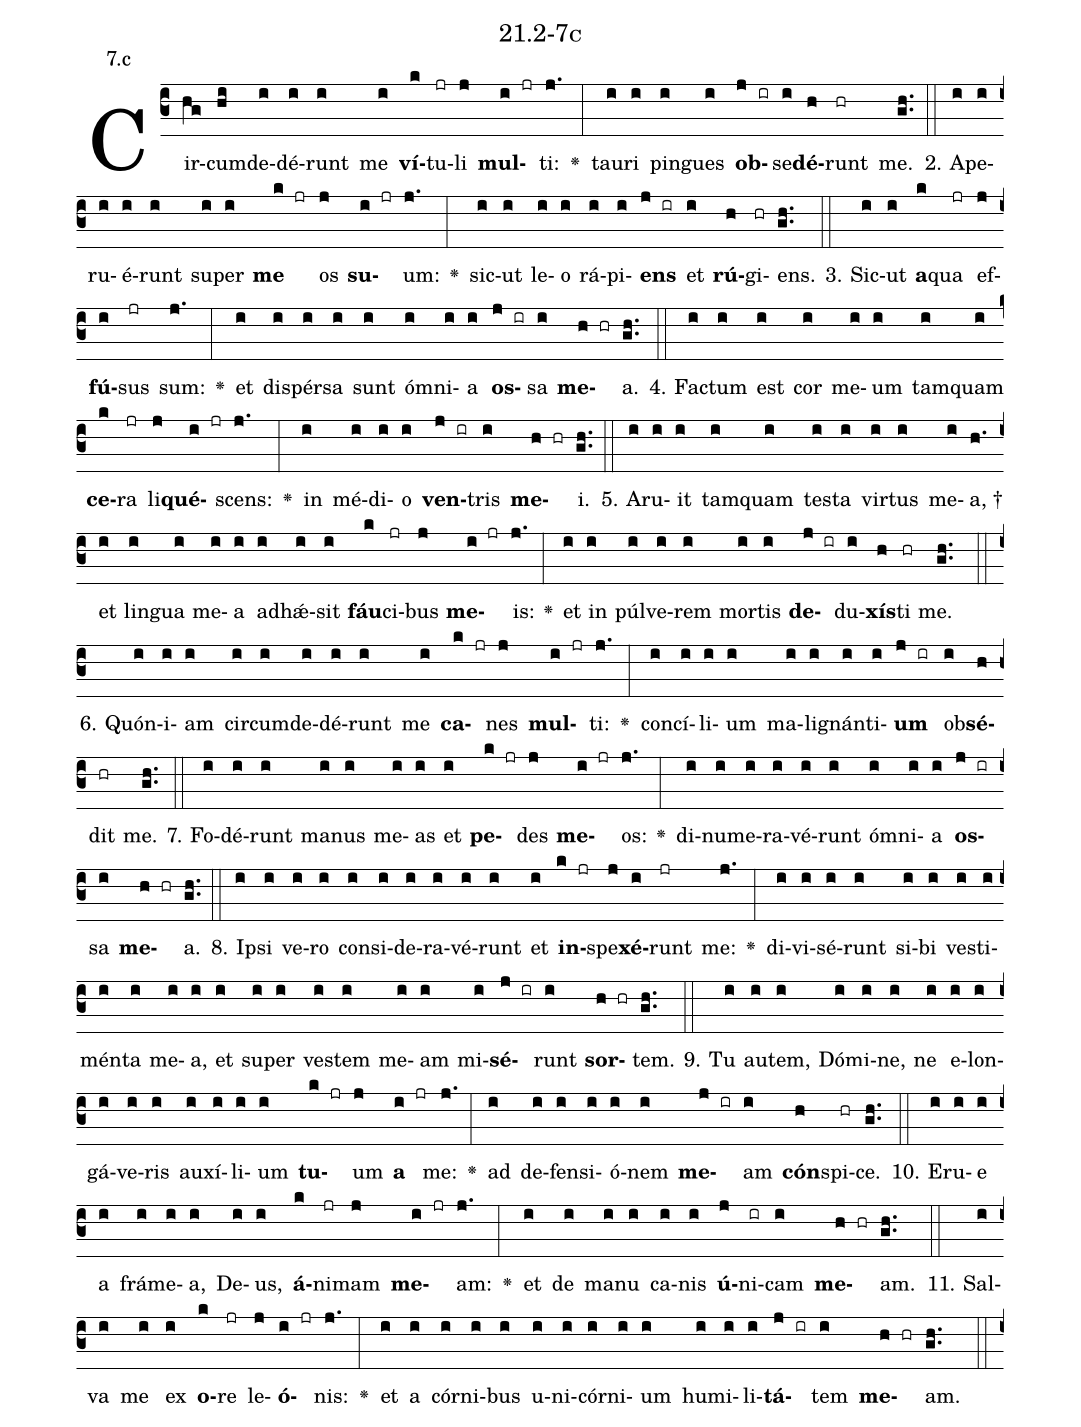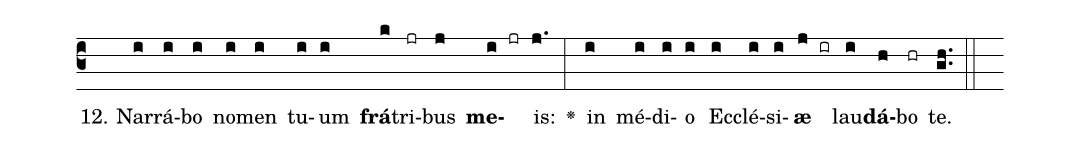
name: 21.2-7c;
annotation: 7.c;
%%
(c3)Cir(hg)cum(hi)de(i)dé(i)runt(i) me(i) <b>ví</b>(k)tu(jr)li(j) <b>mul</b>(i jr)ti:(j.) <v>\greheightstar</v>(:) tau(i)ri(i) pin(i)gues(i) <b>ob</b>(j ir)se(i)<b>dé</b>(h)runt(hr) me.(gh..) (::)
2. A(i)pe(i)ru(i)é(i)runt(i) su(i)per(i) <b>me</b>(k jr) os(j) <b>su</b>(i jr)um:(j.) <v>\greheightstar</v>(:) sic(i)ut(i) le(i)o(i) rá(i)pi(i)<b>ens</b>(j ir) et(i) <b>rú</b>(h)gi(hr)ens.(gh..) (::)
3. Sic(i)ut(i) <b>a</b>(k)qua(jr) ef(j)<b>fú</b>(i)sus(jr) sum:(j.) <v>\greheightstar</v>(:) et(i) di(i)spér(i)sa(i) sunt(i) óm(i)ni(i)a(i) <b>os</b>(j ir)sa(i) <b>me</b>(h hr)a.(gh..) (::)
4. Fac(i)tum(i) est(i) cor(i) me(i)um(i) tam(i)quam(i) <b>ce</b>(k)ra(jr) li(j)<b>qué</b>(i jr)scens:(j.) <v>\greheightstar</v>(:) in(i) mé(i)di(i)o(i) <b>ven</b>(j ir)tris(i) <b>me</b>(h hr)i.(gh..) (::)
5. A(i)ru(i)it(i) tam(i)quam(i) tes(i)ta(i) vir(i)tus(i) me(i)a, †(h.) et(i) lin(i)gua(i) me(i)a(i) ad(i)hǽ(i)sit(i) <b>fáu</b>(k)ci(jr)bus(j) <b>me</b>(i jr)is:(j.) <v>\greheightstar</v>(:) et(i) in(i) púl(i)ve(i)rem(i) mor(i)tis(i) <b>de</b>(j ir)du(i)<b>xís</b>(h)ti(hr) me.(gh..) (::)
6. Quón(i)i(i)am(i) cir(i)cum(i)de(i)dé(i)runt(i) me(i) <b>ca</b>(k jr)nes(j) <b>mul</b>(i jr)ti:(j.) <v>\greheightstar</v>(:) con(i)cí(i)li(i)um(i) ma(i)li(i)gnán(i)ti(i)<b>um</b>(j ir) ob(i)<b>sé</b>(h)dit(hr) me.(gh..) (::)
7. Fo(i)dé(i)runt(i) ma(i)nus(i) me(i)as(i) et(i) <b>pe</b>(k jr)des(j) <b>me</b>(i jr)os:(j.) <v>\greheightstar</v>(:) di(i)nu(i)me(i)ra(i)vé(i)runt(i) óm(i)ni(i)a(i) <b>os</b>(j ir)sa(i) <b>me</b>(h hr)a.(gh..) (::)
8. Ip(i)si(i) ve(i)ro(i) con(i)si(i)de(i)ra(i)vé(i)runt(i) et(i) <b>in</b>(k jr)spe(j)<b>xé</b>(i)runt(jr) me:(j.) <v>\greheightstar</v>(:) di(i)vi(i)sé(i)runt(i) si(i)bi(i) ves(i)ti(i)mén(i)ta(i) me(i)a,(i) et(i) su(i)per(i) ves(i)tem(i) me(i)am(i) mi(i)<b>sé</b>(j ir)runt(i) <b>sor</b>(h hr)tem.(gh..) (::)
9. Tu(i) au(i)tem,(i) Dó(i)mi(i)ne,(i) ne(i) e(i)lon(i)gá(i)ve(i)ris(i) au(i)xí(i)li(i)um(i) <b>tu</b>(k jr)um(j) <b>a</b>(i jr) me:(j.) <v>\greheightstar</v>(:) ad(i) de(i)fen(i)si(i)ó(i)nem(i) <b>me</b>(j ir)am(i) <b>cón</b>(h)spi(hr)ce.(gh..) (::)
10. E(i)ru(i)e(i) a(i) frá(i)me(i)a,(i) De(i)us,(i) <b>á</b>(k)ni(jr)mam(j) <b>me</b>(i jr)am:(j.) <v>\greheightstar</v>(:) et(i) de(i) ma(i)nu(i) ca(i)nis(i) <b>ú</b>(j)ni(ir)cam(i) <b>me</b>(h hr)am.(gh..) (::)
11. Sal(i)va(i) me(i) ex(i) <b>o</b>(k)re(jr) le(j)<b>ó</b>(i jr)nis:(j.) <v>\greheightstar</v>(:) et(i) a(i) cór(i)ni(i)bus(i) u(i)ni(i)cór(i)ni(i)um(i) hu(i)mi(i)li(i)<b>tá</b>(j ir)tem(i) <b>me</b>(h hr)am.(gh..) (::)
12. Nar(i)rá(i)bo(i) no(i)men(i) tu(i)um(i) <b>frá</b>(k)tri(jr)bus(j) <b>me</b>(i jr)is:(j.) <v>\greheightstar</v>(:) in(i) mé(i)di(i)o(i) Ec(i)clé(i)si(i)<b>æ</b>(j ir) lau(i)<b>dá</b>(h)bo(hr) te.(gh..) (::)
